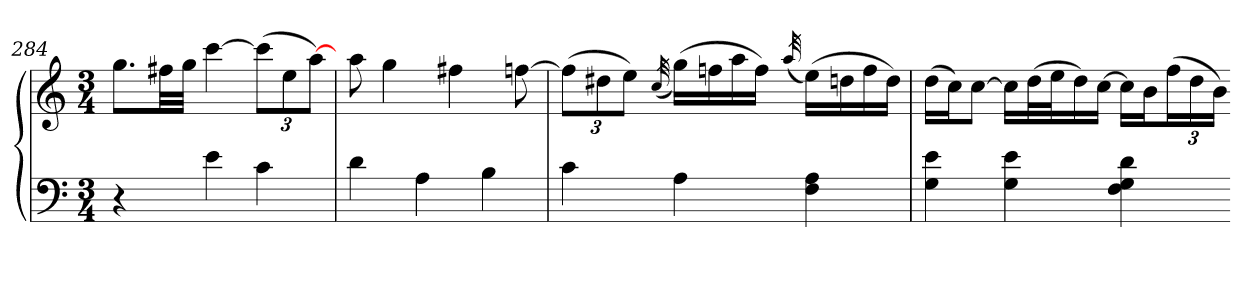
**kern	**kern
*part1	*part1
*staff2	*staff1
*clefF4	*clefG2
*k[]	*k[]
*C:	*C:
*M3/4	*M3/4
=284	=284
4r	8.ggL
.	32ff#XLL
.	32ggJJJ
4e	[4ccc
4c	(12cccL]
.	12ee
.	[12aaJ)
=285	=285
4d	8aa
.	4gg
4A	.
.	4ff#X
4B	.
.	[8ffn
=286	=286
4c	(12ffL]
.	12dd#X
.	12eeJ)
.	(32qcc
4A	(16ggLL)
.	16ffn
.	16aa
.	16ffJJ)
.	(32qaa
4F 4A	(16eeLL)
.	16ddn
.	16ff
.	16ddJJ)
=287	=287
4G 4e	(16ddLL
.	16ccJ)
.	[8ccJ
4G 4e	16ccLL]
.	(32ddL
.	32eeJ
.	16dd)
.	[16ccJJ
4F 4G 4d	16ccLL]
.	16bJ
.	(24ffL
.	24dd
.	24bJJ)
=-	=-
*-	*-
